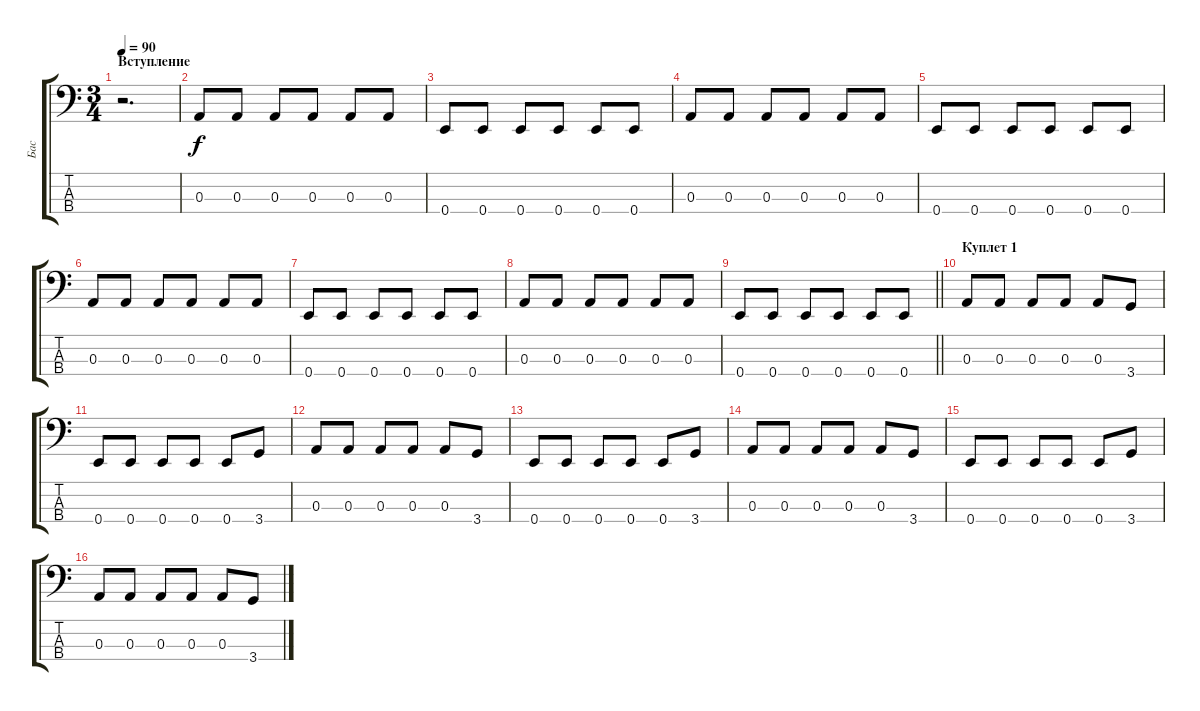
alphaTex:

\track ("Бас" "Бас") {instrument electricbassfinger}
\staff {score tabs}
\tuning (G2 D2 A1 E1) {hide}
\ts (3 4)
\section ("" "Вступление")
\tempo 90
\clef f4
\ks c
r.2{d dy f instrument electricbassfinger} |
0.3.8 0.3.8 0.3.8 0.3.8 0.3.8 0.3.8 |
0.4.8 0.4.8 0.4.8 0.4.8 0.4.8 0.4.8 |
0.3.8 0.3.8 0.3.8 0.3.8 0.3.8 0.3.8 |
0.4.8 0.4.8 0.4.8 0.4.8 0.4.8 0.4.8 |
0.3.8 0.3.8 0.3.8 0.3.8 0.3.8 0.3.8 |
0.4.8 0.4.8 0.4.8 0.4.8 0.4.8 0.4.8 |
0.3.8 0.3.8 0.3.8 0.3.8 0.3.8 0.3.8 |
\barLineRight lightlight
0.4.8 0.4.8 0.4.8 0.4.8 0.4.8 0.4.8 |
\section ("" "Куплет 1")
0.3.8 0.3.8 0.3.8 0.3.8 0.3.8 3.4.8 |
0.4.8 0.4.8 0.4.8 0.4.8 0.4.8 3.4.8 |
0.3.8 0.3.8 0.3.8 0.3.8 0.3.8 3.4.8 |
0.4.8 0.4.8 0.4.8 0.4.8 0.4.8 3.4.8 |
0.3.8 0.3.8 0.3.8 0.3.8 0.3.8 3.4.8 |
0.4.8 0.4.8 0.4.8 0.4.8 0.4.8 3.4.8 |
0.3.8 0.3.8 0.3.8 0.3.8 0.3.8 3.4.8
